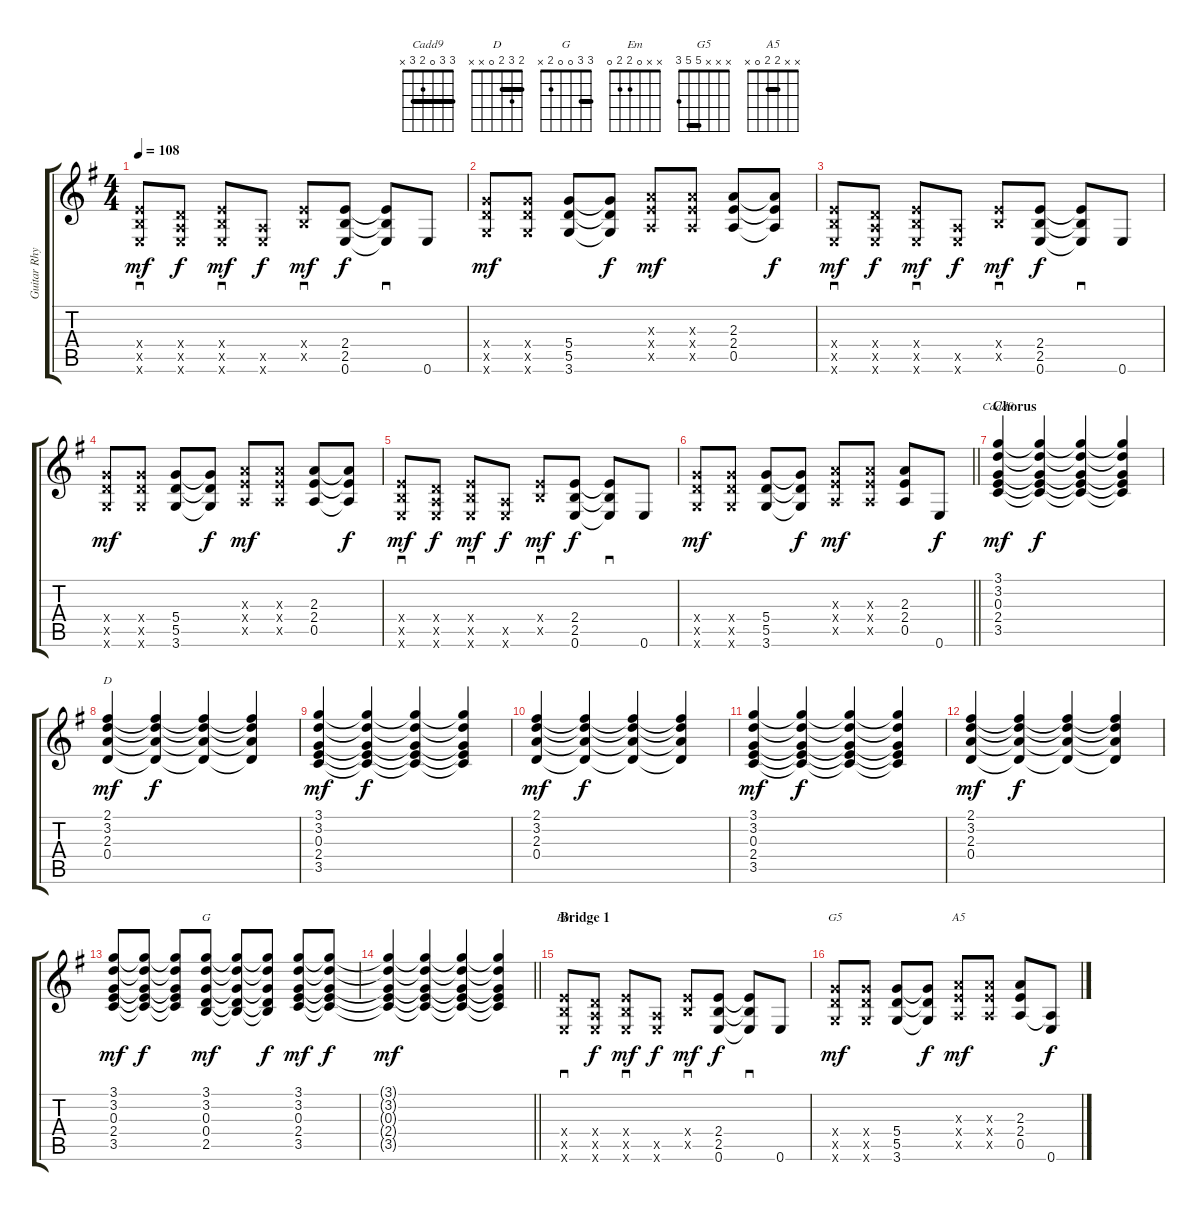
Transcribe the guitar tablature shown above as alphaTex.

\track ("Guitar Rhythm" "Guitar Rhy") {instrument distortionguitar}
\staff {score tabs}
\tuning (E4 B3 G3 D3 A2 E2) {hide}
\chord ("Cadd9" 3 3 0 2 3 x) {barre 3}
\chord ("D" 2 3 2 0 x x) {barre 2}
\chord ("G" 3 3 0 0 2 x) {barre 3}
\chord ("Em" x x 0 2 2 0)
\chord ("G5" x x x 5 5 3) {barre 5}
\chord ("A5" x x 2 2 0 x) {barre 2}
\ts (4 4)
\tempo 108
\clef g2
\ks g
(2.4{x} 2.5{x} 0.6{x}).8{sd dy mf} (0.4{x} 0.5{x} 0.6{x}).8{dy f} (2.4{x} 2.5{x} 0.6{x}).8{sd dy mf} (0.5{x} 0.6{x}).8{dy f} (2.4{x} 2.5{x}).8{sd dy mf} (2.4 2.5 0.6).8{dy f} (2.4{t} 2.5{t} 0.6{t}).8{sd} 0.6.8 |
(5.4{x} 5.5{x} 3.6{x}).8{dy mf} (5.4{x} 5.5{x} 3.6{x}).8 (5.4 5.5 3.6).8 (5.4{t} 5.5{t} 3.6{t}).8{dy f} (2.3{x} 2.4{x} 0.5{x}).8{dy mf} (2.3{x} 2.4{x} 0.5{x}).8 (2.3 2.4 0.5).8 (2.3{t} 2.4{t} 0.5{t}).8{dy f} |
(2.4{x} 2.5{x} 0.6{x}).8{sd dy mf} (0.4{x} 0.5{x} 0.6{x}).8{dy f} (2.4{x} 2.5{x} 0.6{x}).8{sd dy mf} (0.5{x} 0.6{x}).8{dy f} (2.4{x} 2.5{x}).8{sd dy mf} (2.4 2.5 0.6).8{dy f} (2.4{t} 2.5{t} 0.6{t}).8{sd} 0.6.8 |
(5.4{x} 5.5{x} 3.6{x}).8{dy mf} (5.4{x} 5.5{x} 3.6{x}).8 (5.4 5.5 3.6).8 (5.4{t} 5.5{t} 3.6{t}).8{dy f} (2.3{x} 2.4{x} 0.5{x}).8{dy mf} (2.3{x} 2.4{x} 0.5{x}).8 (2.3 2.4 0.5).8 (2.3{t} 2.4{t} 0.5{t}).8{dy f} |
(2.4{x} 2.5{x} 0.6{x}).8{sd dy mf} (0.4{x} 0.5{x} 0.6{x}).8{dy f} (2.4{x} 2.5{x} 0.6{x}).8{sd dy mf} (0.5{x} 0.6{x}).8{dy f} (2.4{x} 2.5{x}).8{sd dy mf} (2.4 2.5 0.6).8{dy f} (2.4{t} 2.5{t} 0.6{t}).8{sd} 0.6.8 |
\barLineRight lightlight
(5.4{x} 5.5{x} 3.6{x}).8{dy mf} (5.4{x} 5.5{x} 3.6{x}).8 (5.4 5.5 3.6).8 (5.4{t} 5.5{t} 3.6{t}).8{dy f} (2.3{x} 2.4{x} 0.5{x}).8{dy mf} (2.3{x} 2.4{x} 0.5{x}).8 (2.3 2.4 0.5).8 0.6.8{dy f} |
\section ("" "Chorus")
(3.1 3.2 0.3 2.4 3.5).4{ch "Cadd9" dy mf} (3.1{t} 3.2{t} 0.3{t} 2.4{t} 3.5{t}).4{dy f} (3.1{t} 3.2{t} 0.3{t} 2.4{t} 3.5{t}).4 (3.1{t} 3.2{t} 0.3{t} 2.4{t} 3.5{t}).4 |
(2.1 3.2 2.3 0.4).4{ch "D" dy mf} (2.1{t} 3.2{t} 2.3{t} 0.4{t}).4{dy f} (2.1{t} 3.2{t} 2.3{t} 0.4{t}).4 (2.1{t} 3.2{t} 2.3{t} 0.4{t}).4 |
(3.1 3.2 0.3 2.4 3.5).4{dy mf} (3.1{t} 3.2{t} 0.3{t} 2.4{t} 3.5{t}).4{dy f} (3.1{t} 3.2{t} 0.3{t} 2.4{t} 3.5{t}).4 (3.1{t} 3.2{t} 0.3{t} 2.4{t} 3.5{t}).4 |
(2.1 3.2 2.3 0.4).4{dy mf} (2.1{t} 3.2{t} 2.3{t} 0.4{t}).4{dy f} (2.1{t} 3.2{t} 2.3{t} 0.4{t}).4 (2.1{t} 3.2{t} 2.3{t} 0.4{t}).4 |
(3.1 3.2 0.3 2.4 3.5).4{dy mf} (3.1{t} 3.2{t} 0.3{t} 2.4{t} 3.5{t}).4{dy f} (3.1{t} 3.2{t} 0.3{t} 2.4{t} 3.5{t}).4 (3.1{t} 3.2{t} 0.3{t} 2.4{t} 3.5{t}).4 |
(2.1 3.2 2.3 0.4).4{dy mf} (2.1{t} 3.2{t} 2.3{t} 0.4{t}).4{dy f} (2.1{t} 3.2{t} 2.3{t} 0.4{t}).4 (2.1{t} 3.2{t} 2.3{t} 0.4{t}).4 |
(3.1 3.2 0.3 2.4 3.5).8{dy mf} (3.1{t} 3.2{t} 0.3{t} 2.4{t} 3.5{t}).8{dy f} (3.1{t} 3.2{t} 0.3{t} 2.4{t} 3.5{t}).8 (3.1 3.2 0.3 0.4 2.5).8{ch "G" dy mf} (3.1{t} 3.2{t} 0.3{t} 0.4{t} 2.5{t}).8 (3.1{t} 3.2{t} 0.3{t} 0.4{t} 2.5{t}).8{dy f} (3.1 3.2 0.3 2.4 3.5).8{dy mf} (3.1{t} 3.2{t} 0.3{t} 2.4{t} 3.5{t}).8{dy f} |
\barLineRight lightlight
(3.1{t} 3.2{t} 0.3{t} 2.4{t} 3.5{t}).4{dy mf} (3.1{t} 3.2{t} 0.3{t} 2.4{t} 3.5{t}).4 (3.1{t} 3.2{t} 0.3{t} 2.4{t} 3.5{t}).4 (3.1{t} 3.2{t} 0.3{t} 2.4{t} 3.5{t}).4 |
\section ("" "Bridge 1")
(2.4{x} 2.5{x} 0.6{x}).8{sd ch "Em"} (0.4{x} 0.5{x} 0.6{x}).8{dy f} (2.4{x} 2.5{x} 0.6{x}).8{sd dy mf} (0.5{x} 0.6{x}).8{dy f} (2.4{x} 2.5{x}).8{sd dy mf} (2.4 2.5 0.6).8{dy f} (2.4{t} 2.5{t} 0.6{t}).8{sd} 0.6.8 |
(5.4{x} 5.5{x} 3.6{x}).8{ch "G5" dy mf} (5.4{x} 5.5{x} 3.6{x}).8 (5.4 5.5 3.6).8 (5.4{t} 5.5{t} 3.6{t}).8{dy f} (2.3{x} 2.4{x} 0.5{x}).8{ch "A5" dy mf} (2.3{x} 2.4{x} 0.5{x}).8 (2.3 2.4 0.5).8 (0.5{t} 0.6).8{dy f}
